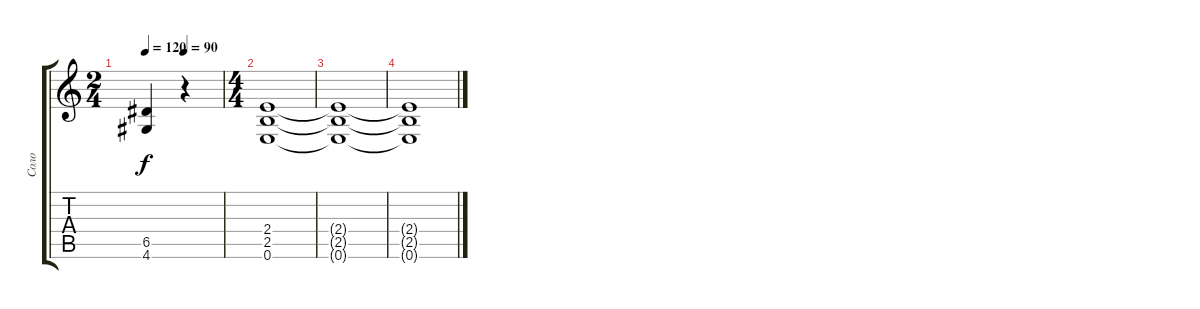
\track ("Соло" "Соло") {instrument distortionguitar}
\staff {score tabs}
\tuning (E4 B3 G3 D3 A2 E2) {hide}
\ts (2 4)
\tempo 120
\tempo (90 0.5)
\clef g2
\ks c
(6.5{t} 4.6{t}).4{dy f} r.4 |
\ts (4 4)
(2.4 2.5 0.6).1 |
(2.4{t} 2.5{t} 0.6{t}).1 |
(2.4{t} 2.5{t} 0.6{t}).1
